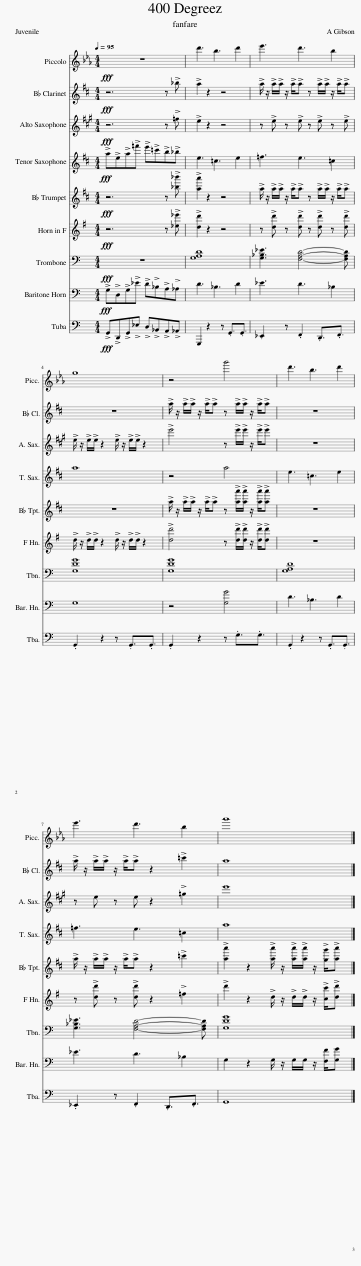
X:1
%%score 1 2 3 4 5 6 7 8 9
L:1/8
Q:1/4=95
M:4/4
I:linebreak $
K:Eb
V:1 treble transpose=12
V:2 treble transpose=-2
V:3 treble transpose=-9
V:4 treble transpose=-14
V:5 treble transpose=-2
V:6 treble transpose=-7
V:7 bass
V:8 bass
V:9 bass
V:1
!fff! z8 | d'3 b3 d'2 | e'3 d'3 b2 |$ g8 | z4 g'4 | %5
 d'3 b3 d'2 |$ e'3 d'3 b2 | g'8 |] %8
V:2
[K:D]!fff! z6 z !>!_b | !>!a2 z2 z4 | !>!a/ z/ !>!a/!>!a/ z/ !>!a/!>!a z !>!a/!>!a/ z/ !>!a/!>!a |$ z8 | !>!a/ z/ !>!a/!>!a/ z/ !>!a/!>!a z !>!a/!>!a/ z/ !>!a/!>!a | %5
 z8 |$ !>!a/ z/ !>!a/!>!a/ z/ !>!a/!>!a z2 !>!=c'2 | a8 |] %8
V:3
[K:A]!fff! z6 z !>!=f | !>!e2 z2 z4 | z !>!e z !>!e z !>!e z !>!e |$ !>!e/ z/ !>!e/!>!e/ z2 !>!e/ z/ !>!e/!>!e/ z2 | !>!e'4 z !>!e'/!>!e'/ z/ !>!e'/!>!e' | %5
 z8 |$ z e z e z2 !>!=g2 | e'8 |] %8
V:4
[K:D]!fff! !>!a!>!e!>!a!>!=f' !>!e'!>!=c'!>!b!>!_b | e3 =c3 e2 | =f3 e3 =c2 |$ a8 | z4 a4 | %5
 e3 =c3 e2 |$ =f3 e3 =c2 | a8 |] %8
V:5
[K:D]!fff! z6 z !>![_b_b'] | !>![aa']2 z2 z4 | !>!a/ z/ !>!a/!>!a/ z/ !>!a/!>!a z !>!a/!>!a/ z/ !>!a/!>!a |$ z8 | !>!a/ z/ !>!a/!>!a/ z/ !>!a/!>!a z !>![aa']/!>![aa']/ z/ !>![aa']/!>![aa'] | %5
 z8 |$ !>!a/ z/ !>!a/!>!a/ z/ !>!a/!>!a z2 !>!=c'2 | !>![aa']2 z2 !>![aa']/ z/ !>![aa']/!>![aa']/ z/ !>![gg']/!>![aa'] |] %8
V:6
[K:G]!fff! z6 z !>![_e_e'] | !>![dd']2 z2 z4 | z !>![dd'] z !>![dd'] z !>![dd'] z !>![dd'] |$ !>!d/ z/ !>!d/!>!d/ z2 !>!d/ z/ !>!d/!>!d/ z2 | !>![dd']4 z !>![dd']/!>![dd']/ z/ !>![dd']/!>![dd'] | %5
 z8 |$ z !>![dd'] z !>![dd'] z2 !>!=f2 | !>!d'2 z2 !>!d/ z/ !>!d/!>!d/ z/ !>![cc']/!>![dd'] |] %8
V:7
[K:C]!fff! z8 | [G,A,D]8 | [G,_B,_E]3 [F,A,D]4- [F,A,D] |$ [G,DG]8 | [G,DG]8 | %5
 [G,A,D]8 |$ [G,_B,_E]3 [F,A,D]4- [F,A,D] | [G,DG]8 |] %8
V:8
[K:C]!fff! !>!G,!>!D,!>!G,!>!_E !>!D!>!_B,!>!A,!>!_A, | D3 _B,3 D2 | _E3 D3 _B,2 |$ G,8 | z4 [G,G]4 | %5
 D3 _B,3 D2 |$ _E3 D3 _B,2 | G,2 z2 G,/ z/ G,/G,/ z/ [F,F]/[G,G] |] %8
V:9
[K:C]!fff! !>!G,,!>!D,,!>!G,,!>!_E, !>!D,!>!_B,,!>!A,,!>!_A,, | G,,,2 z2 z .G,,3/2.G,,3/2 | ._E,,2 z .F,,2 .D,,3/2.F,,3/2 |$ .G,,2 z2 z .G,,3/2.G,,3/2 | .G,,2 z2 z .G,3/2.G,3/2 | %5
 .G,,2 z2 z .G,,3/2.G,,3/2 |$ ._E,,2 z .F,,2 .D,,3/2.F,,3/2 | G,,8 |] %8
